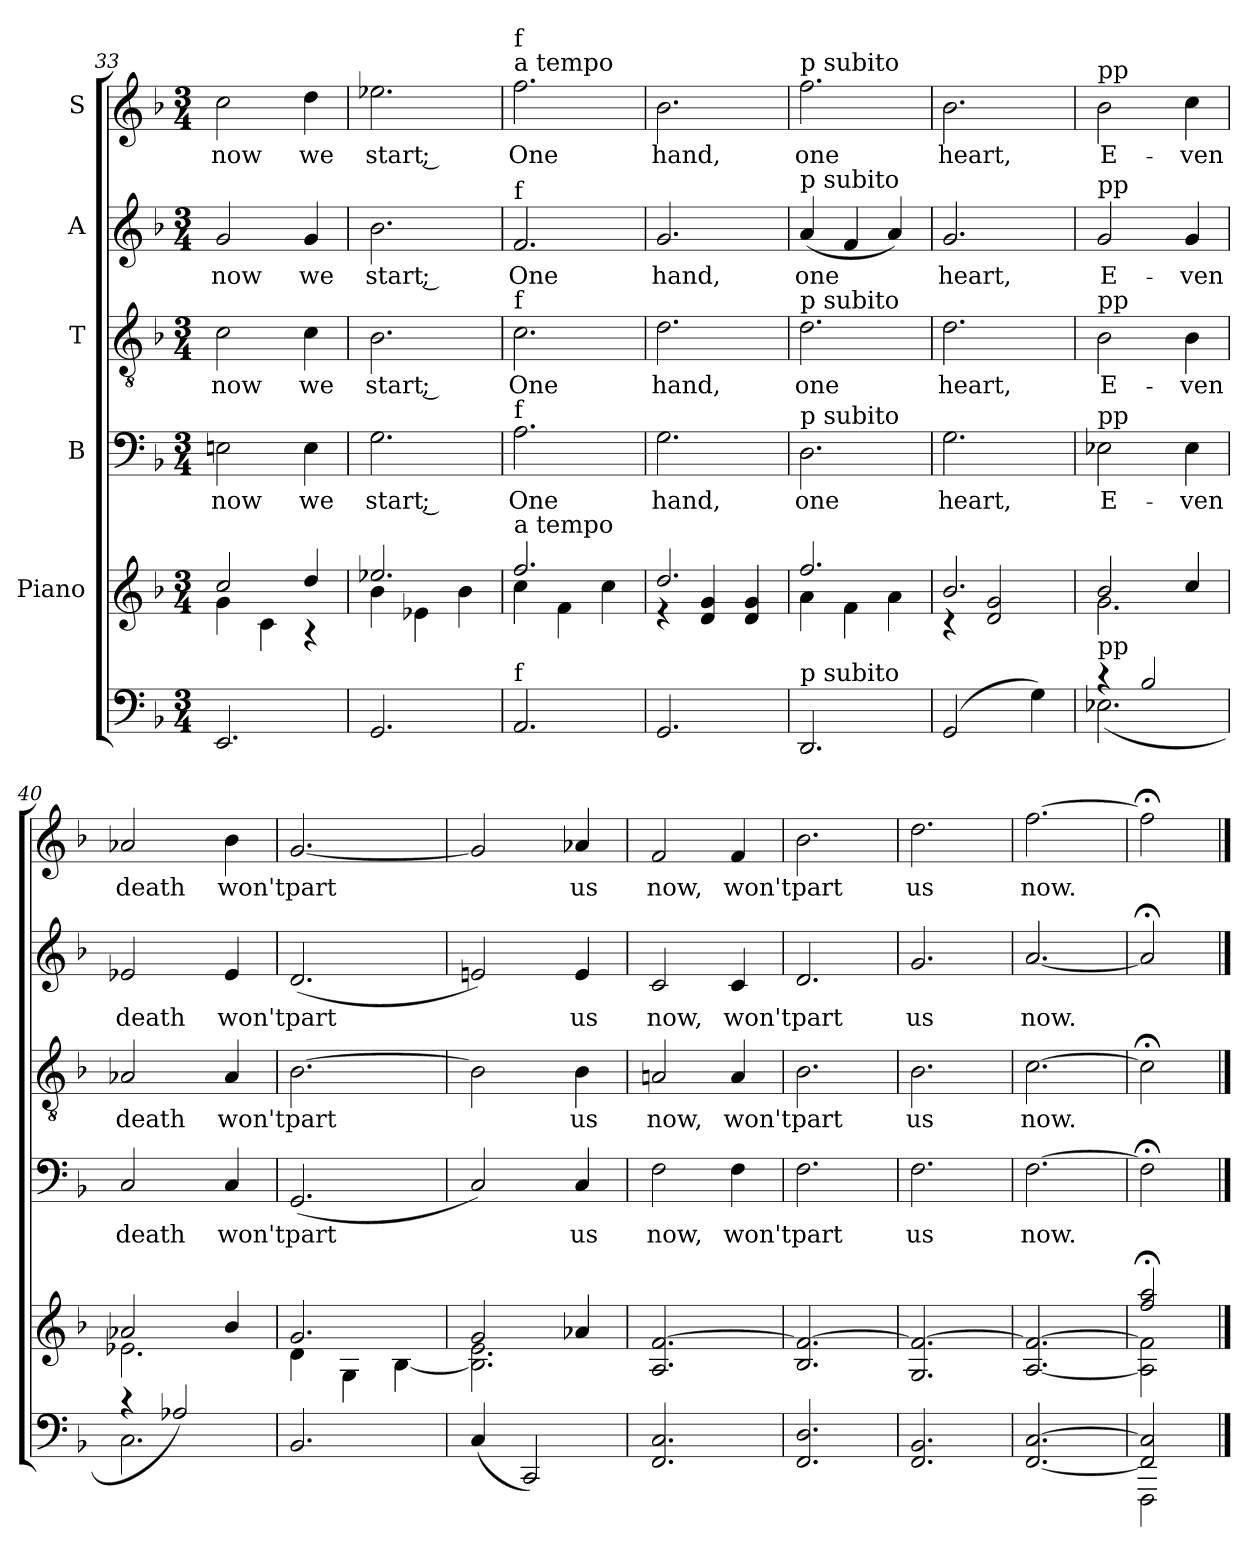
**kern	**kern	**kern	**text	**kern	**text	**kern	**text	**kern	**text
*part6	*part5	*part4	*part4	*part3	*part3	*part2	*part2	*part1	*part1
*staff6	*staff5	*staff4	*staff4	*staff3	*staff3	*staff2	*staff2	*staff1	*staff1
*	*I"Piano	*I"B	*	*I"T	*	*I"A	*	*I"S	*
*clefF4	*clefG2	*clefF4	*	*clefGv2	*	*clefG2	*	*clefG2	*
*k[b-]	*k[b-]	*k[b-]	*	*k[b-]	*	*k[b-]	*	*k[b-]	*
*F:	*F:	*F:	*	*F:	*	*F:	*	*F:	*
*M3/4	*M3/4	*M3/4	*	*M3/4	*	*M3/4	*	*M3/4	*
=33	=33	=33	=33	=33	=33	=33	=33	=33	=33
*	*^	*	*	*	*	*	*	*	*
2.EE/	2cc/	4g\	2En\	now	2c\	now	2g/	now	2cc\	now
.	.	4c\	.	.	.	.	.	.	.	.
.	4dd/	4r	4E\	we	4c\	we	4g/	we	4dd\	we
!!LO:LB:g=z
=34	=34	=34	=34	=34	=34	=34	=34	=34	=34	=34
2.GG/	2.ee-X/	4b-\	2.G\	start ;	2.B-\	start ;	2.b-\	start ;	2.ee-X\	start ;
.	.	4e-X\	.	.	.	.	.	.	.	.
.	.	4b-\	.	.	.	.	.	.	.	.
=35	=35	=35	=35	=35	=35	=35	=35	=35	=35	=35
!	!	!	!	!	!	!	!	!	!LO:TX:a:t=a tempo	!
!	!	!	!	!	!	!	!	!	!LO:TX:a:t=f	!
!	!	!	!	!	!	!	!LO:TX:a:t=f	!	!	!
!	!	!	!	!	!LO:TX:a:t=f	!	!	!	!	!
!	!	!	!LO:TX:a:t=f	!	!	!	!	!	!	!
!	!LO:TX:a:t=a tempo	!	!	!	!	!	!	!	!	!
!LO:TX:a:t=f	!	!	!	!	!	!	!	!	!	!
2.AA/	2.ff/	4cc\	2.A\	One	2.c\	One	2.f/	One	2.ff\	One
.	.	4f\	.	.	.	.	.	.	.	.
.	.	4cc\	.	.	.	.	.	.	.	.
=36	=36	=36	=36	=36	=36	=36	=36	=36	=36	=36
2.GG/	2.dd/	4r	2.G\	hand,	2.d\	hand,	2.g/	hand,	2.b-\	hand,
.	.	4d/ 4g/	.	.	.	.	.	.	.	.
.	.	4d/ 4g/	.	.	.	.	.	.	.	.
=37	=37	=37	=37	=37	=37	=37	=37	=37	=37	=37
!	!	!	!	!	!	!	!	!	!LO:TX:a:t=p subito	!
!	!	!	!	!	!	!	!LO:TX:a:t=p subito	!	!	!
!	!	!	!	!	!LO:TX:a:t=p subito	!	!	!	!	!
!	!	!	!LO:TX:a:t=p subito	!	!	!	!	!	!	!
!LO:TX:a:t=p subito	!	!	!	!	!	!	!	!	!	!
2.DD/	2.ff/	4a\	2.D\	one	2.d\	one	(4a/	one	2.ff\	one
.	.	4f\	.	.	.	.	4f/	.	.	.
.	.	4a\	.	.	.	.	4a/)	.	.	.
=38	=38	=38	=38	=38	=38	=38	=38	=38	=38	=38
(2GG/	2.b-/	4r	2.G\	heart,	2.d\	heart,	2.g/	heart,	2.b-\	heart,
.	.	2d/ 2g/	.	.	.	.	.	.	.	.
4G\)	.	.	.	.	.	.	.	.	.	.
=39	=39	=39	=39	=39	=39	=39	=39	=39	=39	=39
*^	*	*	*	*	*	*	*	*	*	*
!	!	!	!	!	!	!	!	!	!	!LO:TX:a:t=pp	!
!	!	!	!	!	!	!	!	!LO:TX:a:t=pp	!	!	!
!	!	!	!	!	!	!LO:TX:a:t=pp	!	!	!	!	!
!	!	!	!	!LO:TX:a:t=pp	!	!	!	!	!	!	!
!LO:TX:a:t=pp	!	!	!	!	!	!	!	!	!	!	!
4r	(2.E-X\	2b-/	2.g\	2E-X\	E-	2B-\	E-	2g/	E-	2b-\	E-
2B-/	.	.	.	.	.	.	.	.	.	.	.
.	.	4cc/	.	4E-\	-ven	4B-\	-ven	4g/	-ven	4cc\	-ven
=40	=40	=40	=40	=40	=40	=40	=40	=40	=40	=40	=40
4r	2.C\	2a-X/	2.e-X\	2C/	death	2A-X/	death	2e-X/	death	2a-X/	death
2A-X/)	.	.	.	.	.	.	.	.	.	.	.
.	.	4b-/	.	4C/	won't	4A-/	won't	4e-/	won't	4b-\	won't
*v	*v	*	*	*	*	*	*	*	*	*	*
=41	=41	=41	=41	=41	=41	=41	=41	=41	=41	=41
2.BB-/	2.g/	4d\	(2.GG/	part	[2.B-\	part	(2.d/	part	[2.g/	part
.	.	4G\	.	.	.	.	.	.	.	.
.	.	[4B-\	.	.	.	.	.	.	.	.
!!LO:PB:g=z
=42	=42	=42	=42	=42	=42	=42	=42	=42	=42	=42
(4C/	2g/	2.B-\] 2.e\	2C/)	.	2B-\]	.	2en/)	.	2g/]	.
2CC/)	.	.	.	.	.	.	.	.	.	.
.	4a-X/	.	4C/	us	4B-\	us	4e/	us	4a-X/	us
*	*v	*v	*	*	*	*	*	*	*	*
=43	=43	=43	=43	=43	=43	=43	=43	=43	=43
2.FF/ 2.C/	2.A/ [2.f/	2F\	now,	2An/	now,	2c/	now,	2f/	now,
.	.	4F\	won't	4A/	won't	4c/	won't	4f/	won't
=44	=44	=44	=44	=44	=44	=44	=44	=44	=44
2.FF/ 2.D/	2.B-/ 2.f/_	2.F\	part	2.B-\	part	2.d/	part	2.b-\	part
=45	=45	=45	=45	=45	=45	=45	=45	=45	=45
2.FF/ 2.BB-/	2.G/ 2.f/_	2.F\	us	2.B-\	us	2.g/	us	2.dd\	us
=46	=46	=46	=46	=46	=46	=46	=46	=46	=46
[2.FF/ [2.C/	[2.A/ 2.f/_	[2.F\	now.	[2.c\	now.	[2.a/	now.	[2.ff\	now.
=47	=47	=47	=47	=47	=47	=47	=47	=47	=47
*^	*^	*	*	*	*	*	*	*	*
2FF/] 2C/]	2FFF\	2ff/;< 2aa/;<	2A\] 2f\]	2F;<\]	.	2c;<\]	.	2a;</]	.	2ff;<\]	.
*v	*v	*	*	*	*	*	*	*	*	*	*
*	*v	*v	*	*	*	*	*	*	*	*
==	==	==	==	==	==	==	==	==	==
*-	*-	*-	*-	*-	*-	*-	*-	*-	*-
